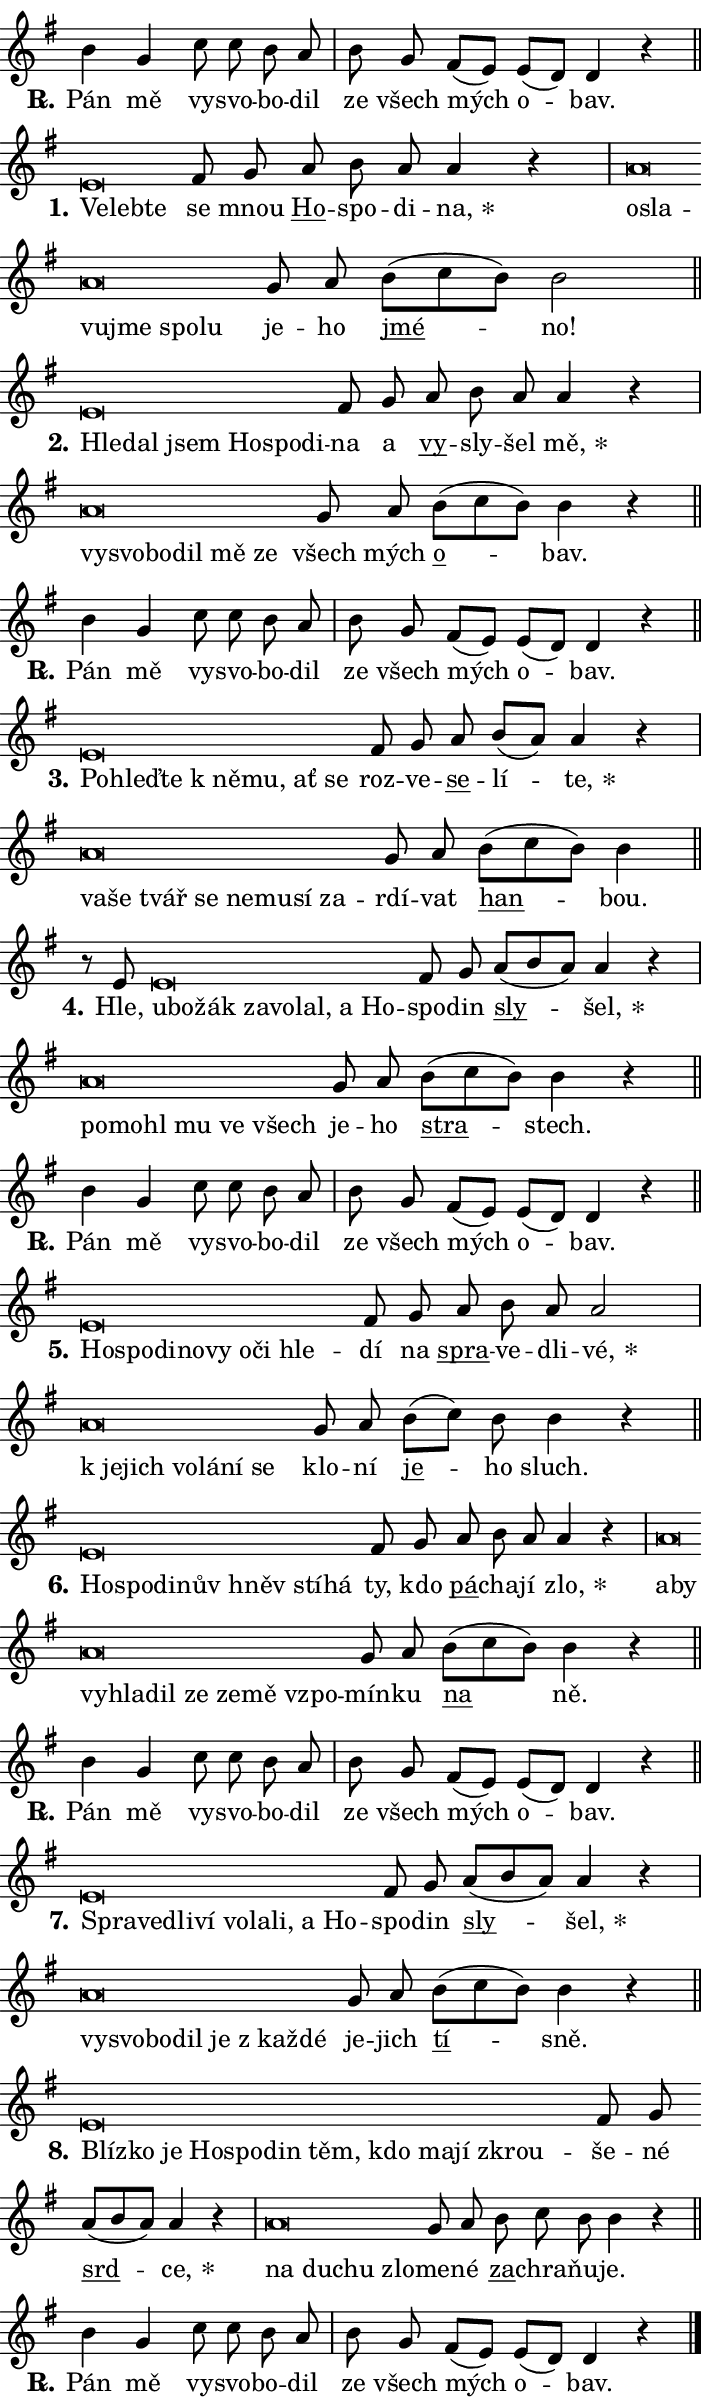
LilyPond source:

\version "2.24.0"
\header { tagline = "" }
\paper {
  indent = 0\cm
  top-margin = 0\cm
  right-margin = 0.13\cm % to fit lyric hyphens
  bottom-margin = 0\cm
  left-margin = 0\cm
  paper-width = 12\cm
  page-breaking = #ly:one-page-breaking
  system-system-spacing.basic-distance = #11
  score-system-spacing.basic-distance = #11
  ragged-last = ##f
}


%% Author: Thomas Morley
%% https://lists.gnu.org/archive/html/lilypond-user/2020-05/msg00002.html
#(define (line-position grob)
"Returns position of @var[grob} in current system:
   @code{'start}, if at first time-step
   @code{'end}, if at last time-step
   @code{'middle} otherwise
"
  (let* ((col (ly:item-get-column grob))
         (ln (ly:grob-object col 'left-neighbor))
         (rn (ly:grob-object col 'right-neighbor))
         (col-to-check-left (if (ly:grob? ln) ln col))
         (col-to-check-right (if (ly:grob? rn) rn col))
         (break-dir-left
           (and
             (ly:grob-property col-to-check-left 'non-musical #f)
             (ly:item-break-dir col-to-check-left)))
         (break-dir-right
           (and
             (ly:grob-property col-to-check-right 'non-musical #f)
             (ly:item-break-dir col-to-check-right))))
        (cond ((eqv? 1 break-dir-left) 'start)
              ((eqv? -1 break-dir-right) 'end)
              (else 'middle))))

#(define (tranparent-at-line-position vctor)
  (lambda (grob)
  "Relying on @code{line-position} select the relevant enry from @var{vctor}.
Used to determine transparency,"
    (case (line-position grob)
      ((end) (not (vector-ref vctor 0)))
      ((middle) (not (vector-ref vctor 1)))
      ((start) (not (vector-ref vctor 2))))))

noteHeadBreakVisibility =
#(define-music-function (break-visibility)(vector?)
"Makes @code{NoteHead}s transparent relying on @var{break-visibility}"
#{
  \override NoteHead.transparent =
    #(tranparent-at-line-position break-visibility)
#})

#(define delete-ledgers-for-transparent-note-heads
  (lambda (grob)
    "Reads whether a @code{NoteHead} is transparent.
If so this @code{NoteHead} is removed from @code{'note-heads} from
@var{grob}, which is supposed to be @code{LedgerLineSpanner}.
As a result ledgers are not printed for this @code{NoteHead}"
    (let* ((nhds-array (ly:grob-object grob 'note-heads))
           (nhds-list
             (if (ly:grob-array? nhds-array)
                 (ly:grob-array->list nhds-array)
                 '()))
           ;; Relies on the transparent-property being done before
           ;; Staff.LedgerLineSpanner.after-line-breaking is executed.
           ;; This is fragile ...
           (to-keep
             (remove
               (lambda (nhd)
                 (ly:grob-property nhd 'transparent #f))
               nhds-list)))
      ;; TODO find a better method to iterate over grob-arrays, similiar
      ;; to filter/remove etc for lists
      ;; For now rebuilt from scratch
      (set! (ly:grob-object grob 'note-heads)  '())
      (for-each
        (lambda (nhd)
          (ly:pointer-group-interface::add-grob grob 'note-heads nhd))
        to-keep))))

squashNotes = {
  \override NoteHead.X-extent = #'(-0.2 . 0.2)
  \override NoteHead.Y-extent = #'(-0.75 . 0)
  \override NoteHead.stencil =
    #(lambda (grob)
       (let ((pos (ly:grob-property grob 'staff-position)))
         (begin
           (if (< pos -7) (display "ERROR: Lower brevis then expected\n") (display ""))
           (if (<= pos -6) ly:text-interface::print ly:note-head::print))))
}
unSquashNotes = {
  \revert NoteHead.X-extent
  \revert NoteHead.Y-extent
  \revert NoteHead.stencil
}

hideNotes = \noteHeadBreakVisibility #begin-of-line-visible
unHideNotes = \noteHeadBreakVisibility #all-visible

% work-around for resetting accidentals
% https://lilypond.org/doc/v2.23/Documentation/notation/displaying-rhythms#unmetered-music
cadenzaMeasure = {
  \cadenzaOff
  \partial 1024 s1024
  \cadenzaOn
}

#(define-markup-command (accent layout props text) (markup?)
  "Underline accented syllable"
  (interpret-markup layout props
    #{\markup \override #'(offset . 4.3) \underline { #text }#}))

responsum = \markup \concat {
  "R" \hspace #-1.05 \path #0.1 #'((moveto 0 0.07) (lineto 0.9 0.8)) \hspace #0.05 "."
}

spaceSize = #0.6828661417322834 % exact space size for TeX Gyre Schola

\layout {
  \context {
    \Staff
    \remove "Time_signature_engraver"
    \override LedgerLineSpanner.after-line-breaking = #delete-ledgers-for-transparent-note-heads
  }
  \context {
    \Lyrics {
      \override LyricSpace.minimum-distance = \spaceSize
      \override LyricText.font-name = #"TeX Gyre Schola"
      \override LyricText.font-size = 1
      \override StanzaNumber.font-name = #"TeX Gyre Schola Bold"
      \override StanzaNumber.font-size = 1
    }
  }
  \context {
    \Score 
    \override NoteHead.text =
      #(lambda (grob) 
        (let ((pos (ly:grob-property grob 'staff-position)))
          #{\markup {
            \combine
              \halign #-0.55 \raise #(if (= pos -6) 0 0.5) \override #'(thickness . 2) \draw-line #'(3.2 . 0)
              \musicglyph "noteheads.sM1"
          }#}))
  }
}

% magnetic-lyrics.ily
%
%   written by
%     Jean Abou Samra <jean@abou-samra.fr>
%     Werner Lemberg <wl@gnu.org>
%
%   adapted by
%     Jiri Hon <jiri.hon@gmail.com>
%
% Version 2022-Apr-15

% https://www.mail-archive.com/lilypond-user@gnu.org/msg149350.html

#(define (Left_hyphen_pointer_engraver context)
   "Collect syllable-hyphen-syllable occurrences in lyrics and store
them in properties.  This engraver only looks to the left.  For
example, if the lyrics input is @code{foo -- bar}, it does the
following.

@itemize @bullet
@item
Set the @code{text} property of the @code{LyricHyphen} grob between
@q{foo} and @q{bar} to @code{foo}.

@item
Set the @code{left-hyphen} property of the @code{LyricText} grob with
text @q{foo} to the @code{LyricHyphen} grob between @q{foo} and
@q{bar}.
@end itemize

Use this auxiliary engraver in combination with the
@code{lyric-@/text::@/apply-@/magnetic-@/offset!} hook."
   (let ((hyphen #f)
         (text #f))
     (make-engraver
      (acknowledgers
       ((lyric-syllable-interface engraver grob source-engraver)
        (set! text grob)))
      (end-acknowledgers
       ((lyric-hyphen-interface engraver grob source-engraver)
        ;(when (not (grob::has-interface grob 'lyric-space-interface))
          (set! hyphen grob)));)
      ((stop-translation-timestep engraver)
       (when (and text hyphen)
         (ly:grob-set-object! text 'left-hyphen hyphen))
       (set! text #f)
       (set! hyphen #f)))))

#(define (lyric-text::apply-magnetic-offset! grob)
   "If the space between two syllables is less than the value in
property @code{LyricText@/.details@/.squash-threshold}, move the right
syllable to the left so that it gets concatenated with the left
syllable.

Use this function as a hook for
@code{LyricText@/.after-@/line-@/breaking} if the
@code{Left_@/hyphen_@/pointer_@/engraver} is active."
   (let ((hyphen (ly:grob-object grob 'left-hyphen #f)))
     (when hyphen
       (let ((left-text (ly:spanner-bound hyphen LEFT)))
         (when (grob::has-interface left-text 'lyric-syllable-interface)
           (let* ((common (ly:grob-common-refpoint grob left-text X))
                  (this-x-ext (ly:grob-extent grob common X))
                  (left-x-ext
                   (begin
                     ;; Trigger magnetism for left-text.
                     (ly:grob-property left-text 'after-line-breaking)
                     (ly:grob-extent left-text common X)))
                  ;; `delta` is the gap width between two syllables.
                  (delta (- (interval-start this-x-ext)
                            (interval-end left-x-ext)))
                  (details (ly:grob-property grob 'details))
                  (threshold (assoc-get 'squash-threshold details 0.2)))
             (when (< delta threshold)
               (let* (;; We have to manipulate the input text so that
                      ;; ligatures crossing syllable boundaries are not
                      ;; disabled.  For languages based on the Latin
                      ;; script this is essentially a beautification.
                      ;; However, for non-Western scripts it can be a
                      ;; necessity.
                      (lt (ly:grob-property left-text 'text))
                      (rt (ly:grob-property grob 'text))
                      (is-space (grob::has-interface hyphen 'lyric-space-interface))
                      (space (if is-space " " ""))
                      (extra-delta (if is-space spaceSize 0))
                      ;; Append new syllable.
                      (ltrt-space (if (and (string? lt) (string? rt))
                                (string-append lt space rt)
                                (make-concat-markup (list lt space rt))))
                      ;; Right-align `ltrt` to the right side.
                      (ltrt-space-markup (grob-interpret-markup
                               grob
                               (make-translate-markup
                                (cons (interval-length this-x-ext) 0)
                                (make-right-align-markup ltrt-space)))))
                 (begin
                   ;; Don't print `left-text`.
                   (ly:grob-set-property! left-text 'stencil #f)
                   ;; Set text and stencil (which holds all collected
                   ;; syllables so far) and shift it to the left.
                   (ly:grob-set-property! grob 'text ltrt-space)
                   (ly:grob-set-property! grob 'stencil ltrt-space-markup)
                   (ly:grob-translate-axis! grob (- (- delta extra-delta)) X))))))))))


#(define (lyric-hyphen::displace-bounds-first grob)
   ;; Make very sure this callback isn't triggered too early.
   (let ((left (ly:spanner-bound grob LEFT))
         (right (ly:spanner-bound grob RIGHT)))
     (ly:grob-property left 'after-line-breaking)
     (ly:grob-property right 'after-line-breaking)
     (ly:lyric-hyphen::print grob)))

squashThreshold = #0.4

\layout {
  \context {
    \Lyrics
    \consists #Left_hyphen_pointer_engraver
    \override LyricText.after-line-breaking =
      #lyric-text::apply-magnetic-offset!
    \override LyricHyphen.stencil = #lyric-hyphen::displace-bounds-first
    \override LyricText.details.squash-threshold = \squashThreshold
    \override LyricHyphen.minimum-distance = 0
    \override LyricHyphen.minimum-length = \squashThreshold
  }
}

squashText = \override LyricText.details.squash-threshold = 9999
unSquashText = \override LyricText.details.squash-threshold = \squashThreshold

leftText = \override LyricText.self-alignment-X = #LEFT
unLeftText = \revert LyricText.self-alignment-X

starOffset = #(lambda (grob) 
                (let ((x_offset (ly:self-alignment-interface::aligned-on-x-parent grob)))
                  (if (= x_offset 0) 0 (+ x_offset 1.2))))

star = #(define-music-function (syllable)(string?)
"Append star separator at the end of a syllable"
#{
  \once \override LyricText.X-offset = #starOffset
  \lyricmode { \markup {
    #syllable
    \override #'((font-name . "TeX Gyre Schola Bold")) \hspace #0.2 \lower #0.65 \larger "*"
  } }
#})

starAccent = #(define-music-function (syllable)(string?)
"Append star separator at the end of a syllable and make accent"
#{
  \once \override LyricText.X-offset = #starOffset
  \lyricmode { \markup {
    \accent #syllable
    \override #'((font-name . "TeX Gyre Schola Bold")) \hspace #0.2 \lower #0.65 \larger "*"
  } }
#})

breath = #(define-music-function (syllable)(string?)
"Append breathing indicator at the end of a syllable"
#{
  \lyricmode { \markup { #syllable "+" } }
#})

optionalBreath = #(define-music-function (syllable)(string?)
"Append optional breathing indicator at the end of a syllable"
#{
  \lyricmode { \markup { #syllable "(+)" } }
#})


\score {
    <<
        \new Voice = "melody" { \cadenzaOn \key g \major \relative { b'4 g c8 c b a \cadenzaMeasure \bar "|" b g \bar "" fis[( e)] \bar "" e[( d)] d4 r \cadenzaMeasure \bar "||" \break } }
        \new Lyrics \lyricsto "melody" { \lyricmode { \set stanza = \responsum
Pán mě vy -- svo -- bo -- dil ze všech mých o -- bav. } }
    >>
    \layout {}
}

\score {
    <<
        \new Voice = "melody" { \cadenzaOn \key g \major \relative { \squashNotes e'\breve*1/16 \hideNotes \breve*1/16 \breve*1/16 \bar "" \unHideNotes \unSquashNotes fis8 g \bar "" a b a a4 r \cadenzaMeasure \bar "|" \squashNotes a\breve*1/16 \hideNotes \breve*1/16 \bar "" \breve*1/16 \bar "" \breve*1/16 \bar "" \breve*1/16 \breve*1/16 \bar "" \unHideNotes \unSquashNotes g8 a \bar "" b[( c b)] b2 \cadenzaMeasure \bar "||" \break } }
        \new Lyrics \lyricsto "melody" { \lyricmode { \set stanza = "1."
\leftText Ve -- \squashText leb -- te \unLeftText \unSquashText se mnou \markup \accent Ho -- spo -- di -- \star na, \leftText o -- \squashText sla -- vu -- jme spo -- lu \unLeftText \unSquashText je -- ho \markup \accent jmé -- no! } }
    >>
    \layout {}
}

\score {
    <<
        \new Voice = "melody" { \cadenzaOn \key g \major \relative { \squashNotes e'\breve*1/16 \hideNotes \breve*1/16 \bar "" \breve*1/16 \bar "" \breve*1/16 \bar "" \breve*1/16 \breve*1/16 \bar "" \unHideNotes \unSquashNotes fis8 g \bar "" a b a a4 r \cadenzaMeasure \bar "|" \squashNotes a\breve*1/16 \hideNotes \breve*1/16 \bar "" \breve*1/16 \bar "" \breve*1/16 \bar "" \breve*1/16 \breve*1/16 \bar "" \unHideNotes \unSquashNotes g8 a \bar "" b[( c b)] b4 r \cadenzaMeasure \bar "||" \break } }
        \new Lyrics \lyricsto "melody" { \lyricmode { \set stanza = "2."
\leftText Hle -- \squashText dal jsem Ho -- spo -- di -- \unLeftText \unSquashText na a \markup \accent vy -- sly -- šel \star mě, \leftText vy -- \squashText svo -- bo -- dil mě ze \unLeftText \unSquashText všech mých \markup \accent o -- bav. } }
    >>
    \layout {}
}

\score {
    <<
        \new Voice = "melody" { \cadenzaOn \key g \major \relative { b'4 g c8 c b a \cadenzaMeasure \bar "|" b g \bar "" fis[( e)] \bar "" e[( d)] d4 r \cadenzaMeasure \bar "||" \break } }
        \new Lyrics \lyricsto "melody" { \lyricmode { \set stanza = \responsum
Pán mě vy -- svo -- bo -- dil ze všech mých o -- bav. } }
    >>
    \layout {}
}

\score {
    <<
        \new Voice = "melody" { \cadenzaOn \key g \major \relative { \squashNotes e'\breve*1/16 \hideNotes \breve*1/16 \bar "" \breve*1/16 \bar "" \breve*1/16 \bar "" \breve*1/16 \bar "" \breve*1/16 \breve*1/16 \bar "" \unHideNotes \unSquashNotes fis8 g \bar "" a b[( a)] a4 r \cadenzaMeasure \bar "|" \squashNotes a\breve*1/16 \hideNotes \breve*1/16 \bar "" \breve*1/16 \bar "" \breve*1/16 \bar "" \breve*1/16 \bar "" \breve*1/16 \bar "" \breve*1/16 \breve*1/16 \bar "" \unHideNotes \unSquashNotes g8 a \bar "" b[( c b)] b4 \cadenzaMeasure \bar "||" \break } }
        \new Lyrics \lyricsto "melody" { \lyricmode { \set stanza = "3."
\leftText Po -- \squashText hleď -- te "k ně" -- mu, ať se \unLeftText \unSquashText roz -- ve -- \markup \accent se -- lí -- \star te, \leftText va -- \squashText še tvář se ne -- mu -- sí za -- \unLeftText \unSquashText rdí -- vat \markup \accent han -- bou. } }
    >>
    \layout {}
}

\score {
    <<
        \new Voice = "melody" { \cadenzaOn \key g \major \relative { r8 e' \squashNotes e\breve*1/16 \hideNotes \breve*1/16 \bar "" \breve*1/16 \bar "" \breve*1/16 \bar "" \breve*1/16 \bar "" \breve*1/16 \bar "" \breve*1/16 \breve*1/16 \bar "" \unHideNotes \unSquashNotes fis8 g \bar "" a[( b a)] a4 r \cadenzaMeasure \bar "|" \squashNotes a\breve*1/16 \hideNotes \breve*1/16 \bar "" \breve*1/16 \bar "" \breve*1/16 \bar "" \breve*1/16 \breve*1/16 \bar "" \unHideNotes \unSquashNotes g8 a \bar "" b[( c b)] b4 r \cadenzaMeasure \bar "||" \break } }
        \new Lyrics \lyricsto "melody" { \lyricmode { \set stanza = "4."
Hle, \leftText u -- \squashText bo -- žák za -- vo -- lal, a Ho -- \unLeftText \unSquashText spo -- din \markup \accent sly -- \star šel, \leftText po -- \squashText mo -- hl mu ve všech \unLeftText \unSquashText je -- ho \markup \accent stra -- stech. } }
    >>
    \layout {}
}

\score {
    <<
        \new Voice = "melody" { \cadenzaOn \key g \major \relative { b'4 g c8 c b a \cadenzaMeasure \bar "|" b g \bar "" fis[( e)] \bar "" e[( d)] d4 r \cadenzaMeasure \bar "||" \break } }
        \new Lyrics \lyricsto "melody" { \lyricmode { \set stanza = \responsum
Pán mě vy -- svo -- bo -- dil ze všech mých o -- bav. } }
    >>
    \layout {}
}

\score {
    <<
        \new Voice = "melody" { \cadenzaOn \key g \major \relative { \squashNotes e'\breve*1/16 \hideNotes \breve*1/16 \bar "" \breve*1/16 \bar "" \breve*1/16 \bar "" \breve*1/16 \bar "" \breve*1/16 \bar "" \breve*1/16 \breve*1/16 \bar "" \unHideNotes \unSquashNotes fis8 g \bar "" a b a a2 \cadenzaMeasure \bar "|" \squashNotes a\breve*1/16 \hideNotes \breve*1/16 \bar "" \breve*1/16 \bar "" \breve*1/16 \bar "" \breve*1/16 \breve*1/16 \bar "" \unHideNotes \unSquashNotes g8 a \bar "" b[( c)] b b4 r \cadenzaMeasure \bar "||" \break } }
        \new Lyrics \lyricsto "melody" { \lyricmode { \set stanza = "5."
\leftText Ho -- \squashText spo -- di -- no -- vy o -- či hle -- \unLeftText \unSquashText dí na \markup \accent spra -- ve -- dli -- \star vé, \leftText "k je" -- \squashText jich vo -- lá -- ní se \unLeftText \unSquashText klo -- ní \markup \accent je -- ho sluch. } }
    >>
    \layout {}
}

\score {
    <<
        \new Voice = "melody" { \cadenzaOn \key g \major \relative { \squashNotes e'\breve*1/16 \hideNotes \breve*1/16 \bar "" \breve*1/16 \bar "" \breve*1/16 \bar "" \breve*1/16 \bar "" \breve*1/16 \breve*1/16 \bar "" \unHideNotes \unSquashNotes fis8 g \bar "" a b a a4 r \cadenzaMeasure \bar "|" \squashNotes a\breve*1/16 \hideNotes \breve*1/16 \bar "" \breve*1/16 \bar "" \breve*1/16 \bar "" \breve*1/16 \bar "" \breve*1/16 \bar "" \breve*1/16 \bar "" \breve*1/16 \breve*1/16 \bar "" \unHideNotes \unSquashNotes g8 a \bar "" b[( c b)] b4 r \cadenzaMeasure \bar "||" \break } }
        \new Lyrics \lyricsto "melody" { \lyricmode { \set stanza = "6."
\leftText Ho -- \squashText spo -- di -- nův hněv stí -- há \unLeftText \unSquashText ty, kdo \markup \accent pá -- cha -- jí \star zlo, \leftText a -- \squashText by vy -- hla -- dil ze ze -- mě vzpo -- \unLeftText \unSquashText mín -- ku \markup \accent na ně. } }
    >>
    \layout {}
}

\score {
    <<
        \new Voice = "melody" { \cadenzaOn \key g \major \relative { b'4 g c8 c b a \cadenzaMeasure \bar "|" b g \bar "" fis[( e)] \bar "" e[( d)] d4 r \cadenzaMeasure \bar "||" \break } }
        \new Lyrics \lyricsto "melody" { \lyricmode { \set stanza = \responsum
Pán mě vy -- svo -- bo -- dil ze všech mých o -- bav. } }
    >>
    \layout {}
}

\score {
    <<
        \new Voice = "melody" { \cadenzaOn \key g \major \relative { \squashNotes e'\breve*1/16 \hideNotes \breve*1/16 \bar "" \breve*1/16 \bar "" \breve*1/16 \bar "" \breve*1/16 \bar "" \breve*1/16 \bar "" \breve*1/16 \bar "" \breve*1/16 \breve*1/16 \bar "" \unHideNotes \unSquashNotes fis8 g \bar "" a[( b a)] a4 r \cadenzaMeasure \bar "|" \squashNotes a\breve*1/16 \hideNotes \breve*1/16 \bar "" \breve*1/16 \bar "" \breve*1/16 \bar "" \breve*1/16 \bar "" \breve*1/16 \breve*1/16 \bar "" \unHideNotes \unSquashNotes g8 a \bar "" b[( c b)] b4 r \cadenzaMeasure \bar "||" \break } }
        \new Lyrics \lyricsto "melody" { \lyricmode { \set stanza = "7."
\leftText Spra -- \squashText ve -- dli -- ví vo -- la -- li, a Ho -- \unLeftText \unSquashText spo -- din \markup \accent sly -- \star šel, \leftText vy -- \squashText svo -- bo -- dil je "z kaž" -- dé \unLeftText \unSquashText je -- jich \markup \accent tí -- sně. } }
    >>
    \layout {}
}

\score {
    <<
        \new Voice = "melody" { \cadenzaOn \key g \major \relative { \squashNotes e'\breve*1/16 \hideNotes \breve*1/16 \bar "" \breve*1/16 \bar "" \breve*1/16 \bar "" \breve*1/16 \bar "" \breve*1/16 \bar "" \breve*1/16 \bar "" \breve*1/16 \bar "" \breve*1/16 \bar "" \breve*1/16 \breve*1/16 \bar "" \unHideNotes \unSquashNotes fis8 g \bar "" a[( b a)] a4 r \cadenzaMeasure \bar "|" \squashNotes a\breve*1/16 \hideNotes \breve*1/16 \bar "" \breve*1/16 \breve*1/16 \bar "" \unHideNotes \unSquashNotes g8 a \bar "" b c b b4 r \cadenzaMeasure \bar "||" \break } }
        \new Lyrics \lyricsto "melody" { \lyricmode { \set stanza = "8."
\leftText Blíz -- \squashText ko je Ho -- spo -- din těm, kdo ma -- jí zkrou -- \unLeftText \unSquashText še -- né \markup \accent srd -- \star ce, \leftText na \squashText du -- chu zlo -- \unLeftText \unSquashText me -- né \markup \accent za -- chra -- ňu -- je. } }
    >>
    \layout {}
}

\score {
    <<
        \new Voice = "melody" { \cadenzaOn \key g \major \relative { b'4 g c8 c b a \cadenzaMeasure \bar "|" b g \bar "" fis[( e)] \bar "" e[( d)] d4 r \cadenzaMeasure \bar "||" \break } \bar "|." }
        \new Lyrics \lyricsto "melody" { \lyricmode { \set stanza = \responsum
Pán mě vy -- svo -- bo -- dil ze všech mých o -- bav. } }
    >>
    \layout {}
}
